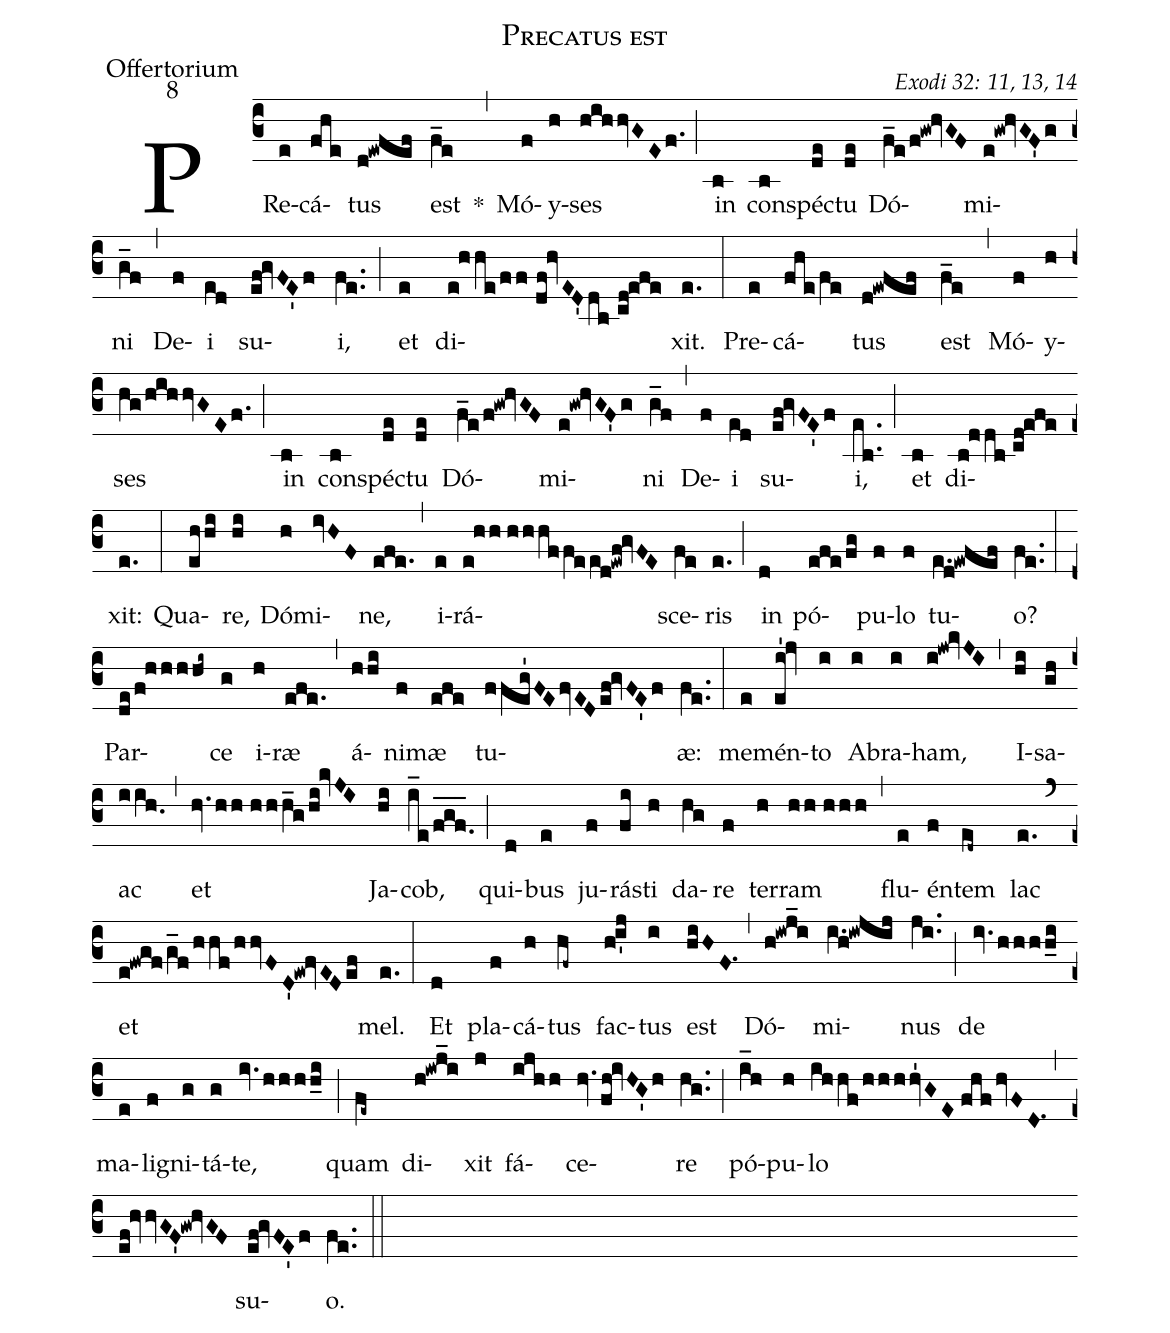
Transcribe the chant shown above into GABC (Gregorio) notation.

name: Precatus est;
office-part: Offertorium;
mode: 8;
commentary: Exodi 32: 11, 13, 14;
%%
(c3) PRe(e)cá(fhe)tus(d!ewfef) est(f_e) *(,) Mó(f)y(h)ses(hihhvGE/f.) (;) in(b) con(b)spéc(de)tu(de) Dó(f_e/f!gw!hvGF)mi(e!gw!hvGF'/g)ni(g_f) (,) De(f)i(ed) su(ef!gvFE'f)i,(fe..) (;) et(e) di(e!hhe/ff//df!hvED'/db//cd!efe)xit.(e.) (:)
Pre(e)cá(fhe/fe)tus(d!ewfef) est(f_e) (,) Mó(f)y(h)ses(hg/hihhvGEf.) (;) in(b) con(b)spéc(de)tu(de) Dó(f_e/f!gw!hvGF)mi(e!gw!hvGF'g)ni(g_f) (,) De(f)i(ed) su(ef!gvFE'f)i,(eb..) (;) et(b) di(b!ddb//cd!efe)xit:(e.) (:)
Qua(ehhi)re,(hi) Dó(h)mi(ivHF)ne,(efe.) (,) i(e)rá(e!hh//hh/hf/fe/ed!ewf!gvFE)sce(fe)ris(e.) (;) in(d) pó(efe/fg)pu(f)lo(f) tu(e.d!ewfef)o?(fe..) (:)
Par(de/f!hhhhi~)ce(g) i(h)ræ(efe.) (,) á(hhi)ni(f)mæ(efe) tu(ffeg'FE/fvED/ef!gvFE'f)æ:(fe..) (:)
me(e)mén(ei'!jv)to(i) A(i)bra(i)ham,(i!jw!kvJI) (,) I(hi)sa(gh)ac(iih.0) (,) et(hv.hh//hhh_g/hi!kvJI) Ja(hi)cob,(i_e/f_g_f._) (;) qui(d)bus(e) ju(f)rás(fi)ti(h) da(hg)re(f) ter(h)ram(hh//hhh) (,) flu(e)én(f)tem(ed~) lac(e.) (`) et(e!fwgf/g_f/hhf/hhvFD'!ew!fvED/ef) mel.(e.) (:)
Et(d) pla(f)cá(h)tus(hf~) fac(h!i'j)tus(i) est(hiHF.1) (,) Dó(h!iwj_i)mi(i.h!iwjij)nus(ji..) (;) de(iv.hhhh_i) ma(e)li(f)gni(g)tá(g)te,(iv.hhhh_i) (;) quam(fe~) di(h!iwj_i)xit(j) fá(ijhh)ce(hv./fh!ivHG'h)re(hg..) (;) pó(i_h)pu(h)lo(ihhf/hhhhv'1GE//fhf/hvFD.1) (,) (ef!hvvGF'!gw!hvGF) su(ef!gvFE'f)o.(fe..) (::)
